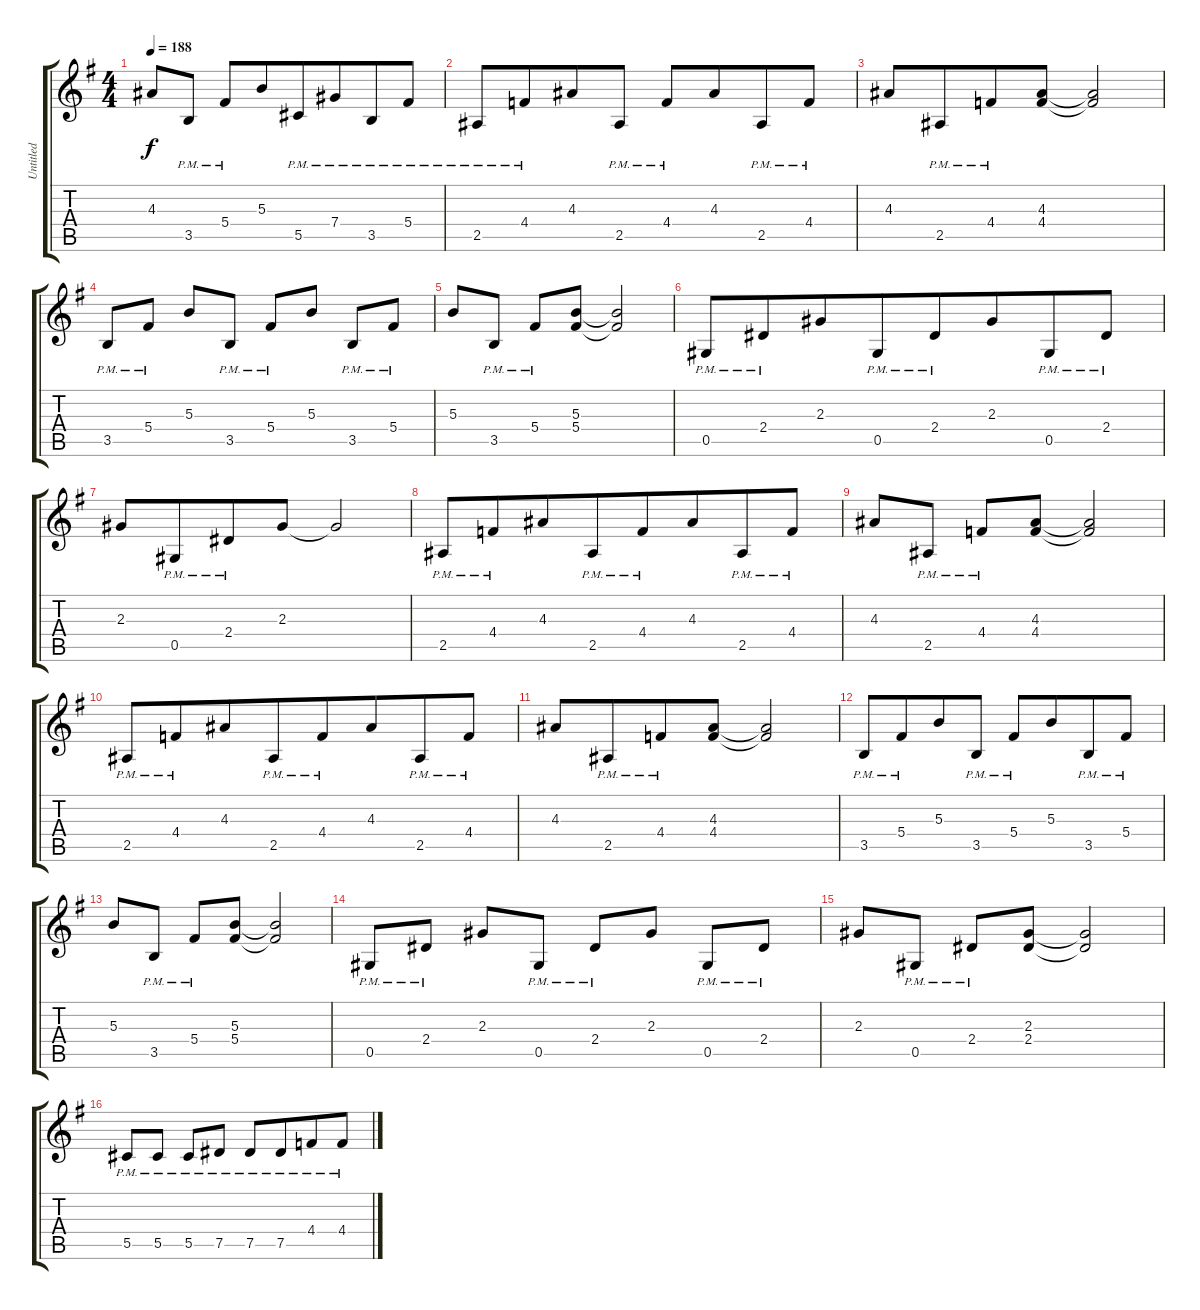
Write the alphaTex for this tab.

\track ("Untitled" "Untitled") {instrument distortionguitar}
\staff {score tabs}
\tuning (Eb4 Bb3 Gb3 Db3 Ab2 Eb2) {hide}
\ts (4 4)
\tempo 188
\clef g2
\ks g
4.3.8{dy f} 3.5{pm}.8 5.4{pm}.8 5.3.8{beam merge} 5.5{pm}.8 7.4{pm}.8{beam merge} 3.5{pm}.8 5.4{pm}.8 |
2.5{pm}.8{beam merge} 4.4{pm}.8{beam merge} 4.3.8{beam merge} 2.5{pm}.8 4.4{pm}.8{beam merge} 4.3.8{beam merge} 2.5{pm}.8 4.4{pm}.8 |
4.3.8{beam merge} 2.5{pm}.8{beam merge} 4.4{pm}.8{beam merge} (4.3 4.4).8{beam merge} (4.3{t} 4.4{t}).2 |
3.5{pm}.8 5.4{pm}.8 5.3.8{beam merge} 3.5{pm}.8 5.4{pm}.8{beam merge} 5.3.8 3.5{pm}.8 5.4{pm}.8 |
5.3.8{beam merge} 3.5{pm}.8 5.4{pm}.8 (5.3 5.4).8 (5.3{t} 5.4{t}).2 |
0.5{pm}.8 2.4{pm}.8{beam merge} 2.3.8 0.5{pm}.8{beam merge} 2.4{pm}.8{beam merge} 2.3.8{beam merge} 0.5{pm}.8{beam merge} 2.4{pm}.8 |
2.3.8{beam merge} 0.5{pm}.8{beam merge} 2.4{pm}.8{beam merge} 2.3.8 2.3{t}.2 |
2.5{pm}.8 4.4{pm}.8{beam merge} 4.3.8 2.5{pm}.8{beam merge} 4.4{pm}.8{beam merge} 4.3.8{beam merge} 2.5{pm}.8 4.4{pm}.8 |
4.3.8{beam merge} 2.5{pm}.8 4.4{pm}.8 (4.3 4.4).8{beam merge} (4.3{t} 4.4{t}).2 |
2.5{pm}.8{beam merge} 4.4{pm}.8{beam merge} 4.3.8{beam merge} 2.5{pm}.8{beam merge} 4.4{pm}.8{beam merge} 4.3.8{beam merge} 2.5{pm}.8 4.4{pm}.8 |
4.3.8{beam merge} 2.5{pm}.8{beam merge} 4.4{pm}.8{beam merge} (4.3 4.4).8{beam merge} (4.3{t} 4.4{t}).2 |
3.5{pm}.8{beam merge} 5.4{pm}.8{beam merge} 5.3.8{beam merge} 3.5{pm}.8 5.4{pm}.8{beam merge} 5.3.8{beam merge} 3.5{pm}.8{beam merge} 5.4{pm}.8 |
5.3.8 3.5{pm}.8 5.4{pm}.8{beam merge} (5.3 5.4).8{beam merge} (5.3{t} 5.4{t}).2 |
0.5{pm}.8 2.4{pm}.8 2.3.8{beam merge} 0.5{pm}.8 2.4{pm}.8 2.3.8 0.5{pm}.8 2.4{pm}.8 |
2.3.8 0.5{pm}.8 2.4{pm}.8 (2.3 2.4).8 (2.3{t} 2.4{t}).2 |
5.5{pm}.8 5.5{pm}.8 5.5{pm}.8 7.5{pm}.8 7.5{pm}.8 7.5{pm}.8{beam merge} 4.4{pm}.8 4.4{pm}.8
